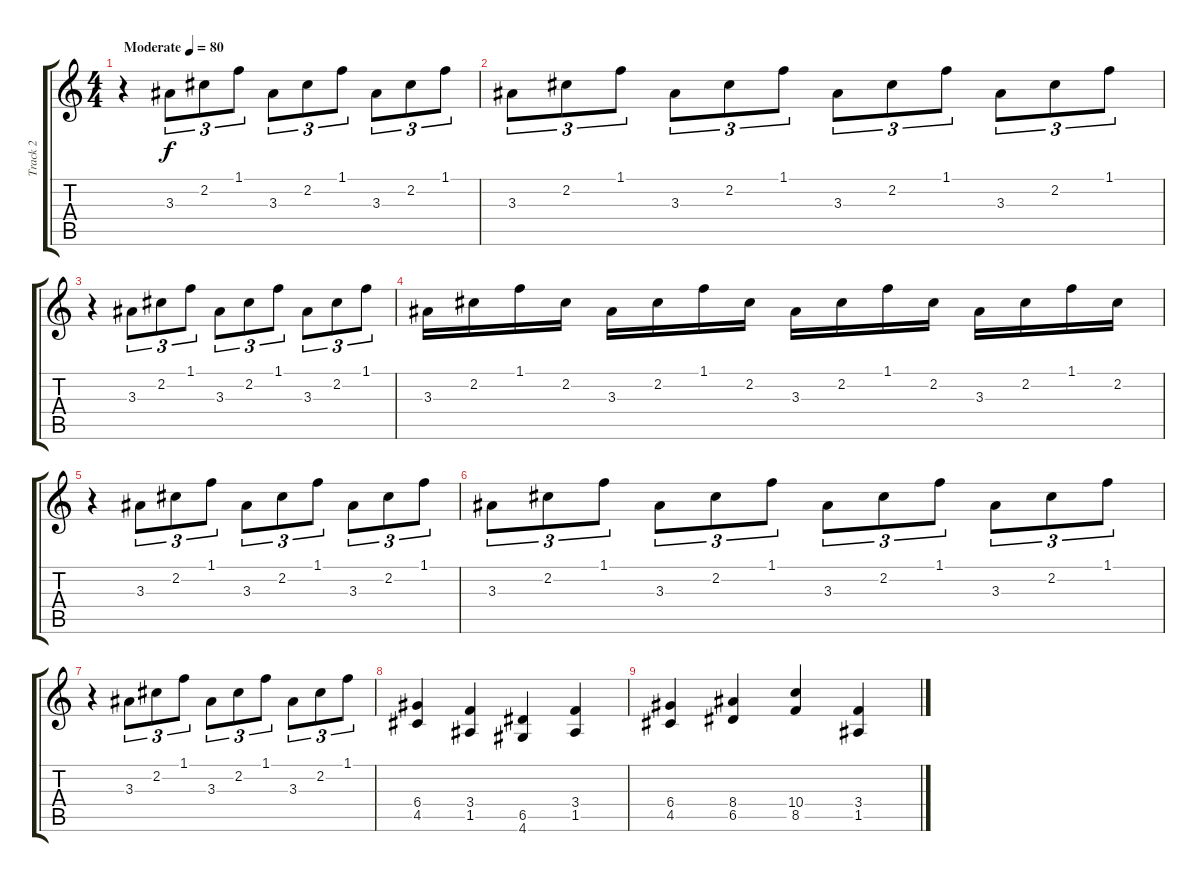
\track ("Track 2" "Track 2") {instrument acousticguitarsteel}
\staff {score tabs}
\tuning (E4 B3 G3 D3 A2 E2) {hide}
\ts (4 4)
\tempo (80 "Moderate")
\clef g2
\ks c
r.4{dy f instrument acousticguitarsteel} 3.3.8{tu (3 2)} 2.2.8{tu (3 2)} 1.1.8{tu (3 2)} 3.3.8{tu (3 2)} 2.2.8{tu (3 2)} 1.1.8{tu (3 2)} 3.3.8{tu (3 2)} 2.2.8{tu (3 2)} 1.1.8{tu (3 2)} |
3.3.8{tu (3 2)} 2.2.8{tu (3 2)} 1.1.8{tu (3 2)} 3.3.8{tu (3 2)} 2.2.8{tu (3 2)} 1.1.8{tu (3 2)} 3.3.8{tu (3 2)} 2.2.8{tu (3 2)} 1.1.8{tu (3 2)} 3.3.8{tu (3 2)} 2.2.8{tu (3 2)} 1.1.8{tu (3 2)} |
r.4 3.3.8{tu (3 2)} 2.2.8{tu (3 2)} 1.1.8{tu (3 2)} 3.3.8{tu (3 2)} 2.2.8{tu (3 2)} 1.1.8{tu (3 2)} 3.3.8{tu (3 2)} 2.2.8{tu (3 2)} 1.1.8{tu (3 2)} |
3.3.16 2.2.16 1.1.16 2.2.16 3.3.16 2.2.16 1.1.16 2.2.16 3.3.16 2.2.16 1.1.16 2.2.16 3.3.16 2.2.16 1.1.16 2.2.16 |
r.4 3.3.8{tu (3 2)} 2.2.8{tu (3 2)} 1.1.8{tu (3 2)} 3.3.8{tu (3 2)} 2.2.8{tu (3 2)} 1.1.8{tu (3 2)} 3.3.8{tu (3 2)} 2.2.8{tu (3 2)} 1.1.8{tu (3 2)} |
3.3.8{tu (3 2)} 2.2.8{tu (3 2)} 1.1.8{tu (3 2)} 3.3.8{tu (3 2)} 2.2.8{tu (3 2)} 1.1.8{tu (3 2)} 3.3.8{tu (3 2)} 2.2.8{tu (3 2)} 1.1.8{tu (3 2)} 3.3.8{tu (3 2)} 2.2.8{tu (3 2)} 1.1.8{tu (3 2)} |
r.4 3.3.8{tu (3 2)} 2.2.8{tu (3 2)} 1.1.8{tu (3 2)} 3.3.8{tu (3 2)} 2.2.8{tu (3 2)} 1.1.8{tu (3 2)} 3.3.8{tu (3 2)} 2.2.8{tu (3 2)} 1.1.8{tu (3 2)} |
(6.4 4.5).4 (3.4 1.5).4 (6.5 4.6).4 (3.4 1.5).4 |
(6.4 4.5).4 (8.4 6.5).4 (10.4 8.5).4 (3.4 1.5).4
